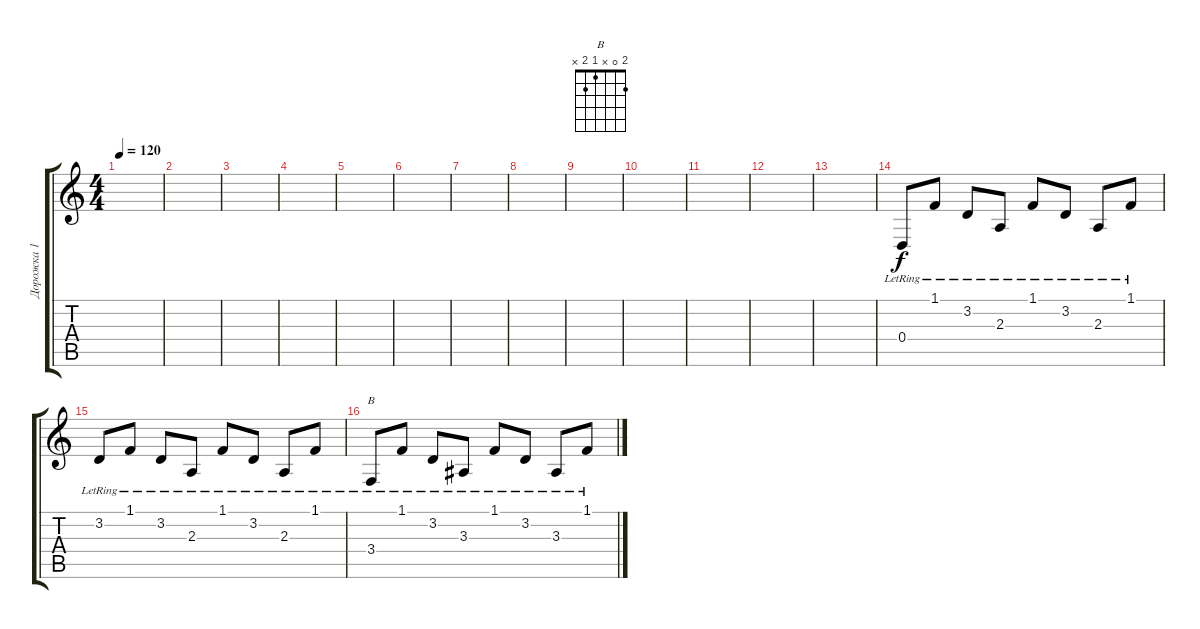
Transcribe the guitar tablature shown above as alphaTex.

\track ("Дорожка 1" "Дорожка 1") {instrument electricgrandpiano}
\staff {score tabs}
\tuning (E4 B3 G3 D3 A2 E2) {hide}
\chord ("B" 2 0 x 1 2 x)
\ts (4 4)
\tempo 120
\clef g2
\ks c
|
|
|
|
|
|
|
|
|
|
|
|
|
0.4{lr}.8 1.1{lr}.8 3.2{lr}.8 2.3{lr}.8 1.1{lr}.8 3.2{lr}.8 2.3{lr}.8 1.1{lr}.8 |
3.2{lr}.8 1.1{lr}.8 3.2{lr}.8 2.3{lr}.8 1.1{lr}.8 3.2{lr}.8 2.3{lr}.8 1.1{lr}.8 |
3.4{lr}.8{ch "B"} 1.1{lr}.8 3.2{lr}.8 3.3{lr}.8 1.1{lr}.8 3.2{lr}.8 3.3{lr}.8 1.1{lr}.8
